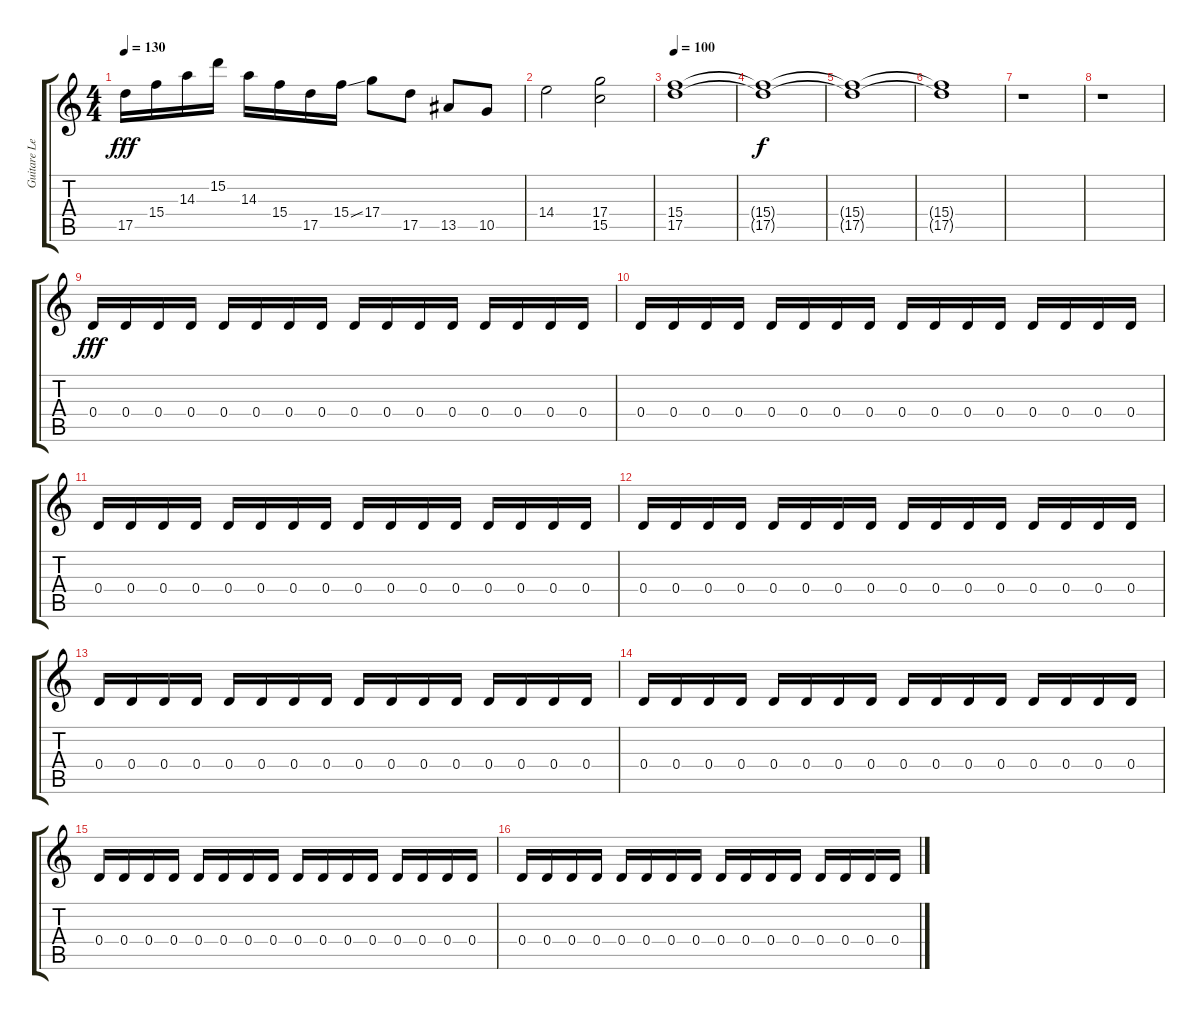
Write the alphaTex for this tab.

\track ("Guitare Lead" "Guitare Le") {instrument distortionguitar}
\staff {score tabs}
\tuning (E4 B3 G3 D3 A2 D2) {hide}
\ts (4 4)
\tempo 130
\clef g2
\ks c
17.5.16{dy fff} 15.4.16 14.3.16 15.2.16 14.3.16 15.4.16 17.5.16 15.4{ss}.16 17.4.8 17.5.8 13.5.8 10.5.8 |
14.4.2 (17.4 15.5).2 |
\tempo 100
(15.4 17.5).1{volume 16} |
(15.4{t} 17.5{t}).1{dy f} |
(15.4{t} 17.5{t}).1 |
(15.4{t} 17.5{t}).1 |
r.1 |
r.1 |
0.4.16{dy fff volume 0} 0.4.16{volume 0} 0.4.16{volume 1} 0.4.16{volume 2} 0.4.16{volume 2} 0.4.16{volume 2} 0.4.16{volume 3} 0.4.16{volume 3} 0.4.16{volume 4} 0.4.16{volume 4} 0.4.16{volume 5} 0.4.16{volume 5} 0.4.16{volume 6} 0.4.16{volume 7} 0.4.16{volume 8} 0.4.16{volume 8} |
0.4.16{volume 9} 0.4.16{volume 9} 0.4.16{volume 10} 0.4.16{volume 10} 0.4.16{volume 11} 0.4.16{volume 11} 0.4.16{volume 12} 0.4.16{volume 12} 0.4.16{volume 13} 0.4.16{volume 13} 0.4.16{volume 13} 0.4.16{volume 14} 0.4.16{volume 14} 0.4.16{volume 14} 0.4.16{volume 15} 0.4.16{volume 15} |
0.4.16{volume 15} 0.4.16 0.4.16 0.4.16 0.4.16 0.4.16 0.4.16 0.4.16 0.4.16 0.4.16 0.4.16 0.4.16 0.4.16 0.4.16 0.4.16 0.4.16 |
0.4.16 0.4.16 0.4.16 0.4.16 0.4.16 0.4.16 0.4.16 0.4.16 0.4.16 0.4.16 0.4.16 0.4.16 0.4.16 0.4.16 0.4.16 0.4.16 |
0.4.16 0.4.16 0.4.16 0.4.16 0.4.16 0.4.16 0.4.16 0.4.16 0.4.16 0.4.16 0.4.16 0.4.16 0.4.16 0.4.16 0.4.16 0.4.16 |
0.4.16 0.4.16 0.4.16 0.4.16 0.4.16 0.4.16 0.4.16 0.4.16 0.4.16 0.4.16 0.4.16 0.4.16 0.4.16 0.4.16 0.4.16 0.4.16 |
0.4.16 0.4.16 0.4.16 0.4.16 0.4.16 0.4.16 0.4.16 0.4.16 0.4.16 0.4.16 0.4.16 0.4.16 0.4.16 0.4.16 0.4.16 0.4.16 |
0.4.16 0.4.16 0.4.16 0.4.16 0.4.16 0.4.16 0.4.16 0.4.16 0.4.16 0.4.16 0.4.16 0.4.16 0.4.16 0.4.16 0.4.16 0.4.16
